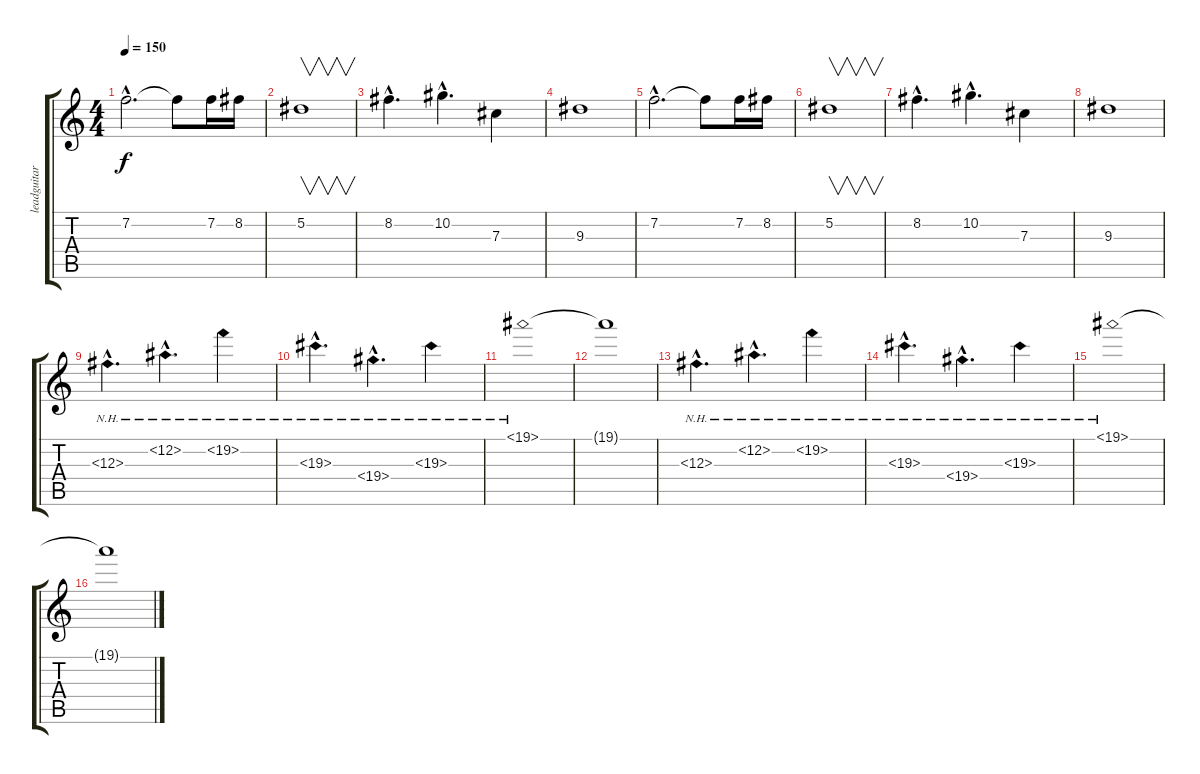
\track ("leadguitar" "leadguitar") {instrument acousticguitarsteel}
\staff {score tabs}
\tuning (Eb4 Bb3 Gb3 Db3 Ab2 Eb2) {hide}
\ts (4 4)
\tempo 150
\clef g2
\ks c
7.2{hac}.2{d dy f} 7.2{t}.8 7.2.16 8.2.16 |
5.2.1{v} |
8.2{hac}.4{d} 10.2{hac}.4{d} 7.3.4 |
9.3.1 |
7.2{hac}.2{d} 7.2{t}.8 7.2.16 8.2.16 |
5.2.1{v} |
8.2{hac}.4{d} 10.2{hac}.4{d} 7.3.4 |
9.3.1 |
12.3{nh hac}.4{d} 12.2{nh hac}.4{d} 19.2{nh}.4 |
19.3{nh hac}.4{d} 19.4{nh hac}.4{d} 19.3{nh}.4 |
19.1{nh}.1 |
19.1{t}.1 |
12.3{nh hac}.4{d} 12.2{nh hac}.4{d} 19.2{nh}.4 |
19.3{nh hac}.4{d} 19.4{nh hac}.4{d} 19.3{nh}.4 |
19.1{nh}.1 |
19.1{t}.1
